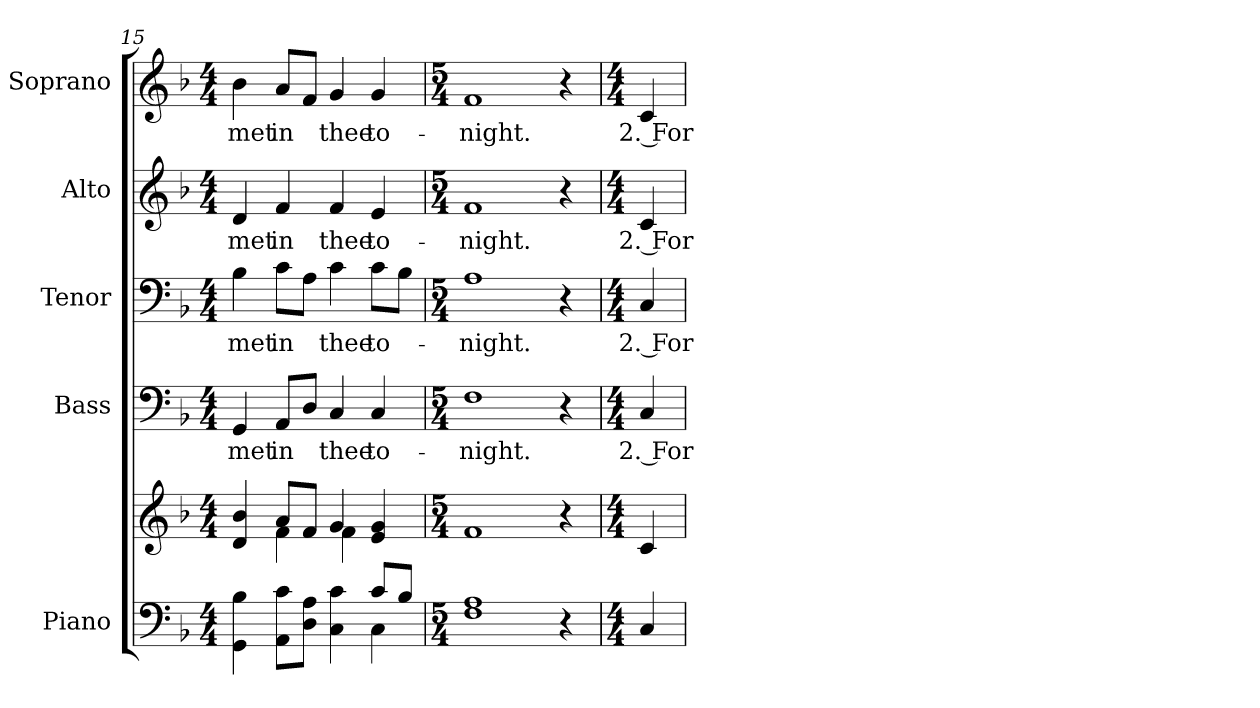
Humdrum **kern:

**kern	**kern	**kern	**text	**kern	**text	**kern	**text	**kern	**text
*part5	*part5	*part4	*part4	*part3	*part3	*part2	*part2	*part1	*part1
*staff6	*staff5	*staff4	*staff4	*staff3	*staff3	*staff2	*staff2	*staff1	*staff1
*I"Piano	*	*I"Bass	*	*I"Tenor	*	*I"Alto	*	*I"Soprano	*
*I'Pno.	*	*I'B.	*	*I'T.	*	*I'A.	*	*I'S.	*
!!LO:PB:g=z
*clefF4	*clefG2	*clefF4	*	*clefF4	*	*clefG2	*	*clefG2	*
*k[b-]	*k[b-]	*k[b-]	*	*k[b-]	*	*k[b-]	*	*k[b-]	*
*F:	*F:	*F:	*	*F:	*	*F:	*	*F:	*
*M4/4	*M4/4	*M4/4	*	*M4/4	*	*M4/4	*	*M4/4	*
=15	=15	=15	=15	=15	=15	=15	=15	=15	=15
*^	*^	*	*	*	*	*	*	*	*
!	!	!	!	!	!LO:LY:b:color=#000000	!	!	!	!	!	!
!	!	!	!	!	!	!	!LO:LY:b:color=#000000	!	!	!	!
!	!	!	!	!	!	!	!	!	!LO:LY:b:color=#000000	!	!
!	!	!	!	!	!	!	!	!	!	!	!LO:LY:b:color=#000000
4GGi\ 4B-i	2ryy	4di/ 4b-i	4ryy	4GGi/	met	4B-i\	met	4di/	met	4b-i\	met
!	!	!	!	!	!LO:LY:b:color=#000000	!	!	!	!	!	!
!	!	!	!	!	!	!	!LO:LY:b:color=#000000	!	!	!	!
!	!	!	!	!	!	!	!	!	!LO:LY:b:color=#000000	!	!
!	!	!	!	!	!	!	!	!	!	!	!LO:LY:b:color=#000000
8AAi\ 8ciL	.	8ai/L	4fi\	8AAi/L	in	8ci\L	in	4fi/	in	8ai/L	in
8Di\ 8AiJ	.	8fi/J	.	8Di/J	.	8Ai\J	.	.	.	8fi/J	.
!	!	!	!	!	!LO:LY:b:color=#000000	!	!	!	!	!	!
!	!	!	!	!	!	!	!LO:LY:b:color=#000000	!	!	!	!
!	!	!	!	!	!	!	!	!	!LO:LY:b:color=#000000	!	!
!	!	!	!	!	!	!	!	!	!	!	!LO:LY:b:color=#000000
4Ci\ 4ci	4ryy	4gi/	4fi\	4Ci/	thee	4ci\	thee	4fi/	thee	4gi/	thee
!	!	!	!	!	!LO:LY:b:color=#000000	!	!	!	!	!	!
!	!	!	!	!	!	!	!LO:LY:b:color=#000000	!	!	!	!
!	!	!	!	!	!	!	!	!	!LO:LY:b:color=#000000	!	!
!	!	!	!	!	!	!	!	!	!	!	!LO:LY:b:color=#000000
8ci/L	4Ci\	4ei/ 4gi	4ryy	4Ci/	to-	8ci\L	to-	4ei/	to-	4gi/	to-
8B-i/J	.	.	.	.	.	8B-i\J	.	.	.	.	.
*v	*v	*	*	*	*	*	*	*	*	*	*
*	*v	*v	*	*	*	*	*	*	*	*
=16	=16	=16	=16	=16	=16	=16	=16	=16	=16
*M5/4	*M5/4	*M5/4	*	*M5/4	*	*M5/4	*	*M5/4	*
!	!	!	!LO:LY:b:color=#000000	!	!	!	!	!	!
!	!	!	!	!	!LO:LY:b:color=#000000	!	!	!	!
!	!	!	!	!	!	!	!LO:LY:b:color=#000000	!	!
!	!	!	!	!	!	!	!	!	!LO:LY:b:color=#000000
1Fi 1Ai	1fi	1Fi	-night.	1Ai	-night.	1fi	-night.	1fi	-night.
4r	4r	4r	.	4r	.	4r	.	4r	.
!!LO:PB:g=z
=	=	=	=	=	=	=	=	=	=
*M4/4	*M4/4	*M4/4	*	*M4/4	*	*M4/4	*	*M4/4	*
!	!	!	!LO:LY:b:color=#000000	!	!	!	!	!	!
!	!	!	!	!	!LO:LY:b:color=#000000	!	!	!	!
!	!	!	!	!	!	!	!LO:LY:b:color=#000000	!	!
!	!	!	!	!	!	!	!	!	!LO:LY:b:color=#000000
4Ci/	4ci/	4Ci/	2. For	4Ci/	2. For	4ci/	2. For	4ci/	2. For
=	=	=	=	=	=	=	=	=	=
*-	*-	*-	*-	*-	*-	*-	*-	*-	*-
